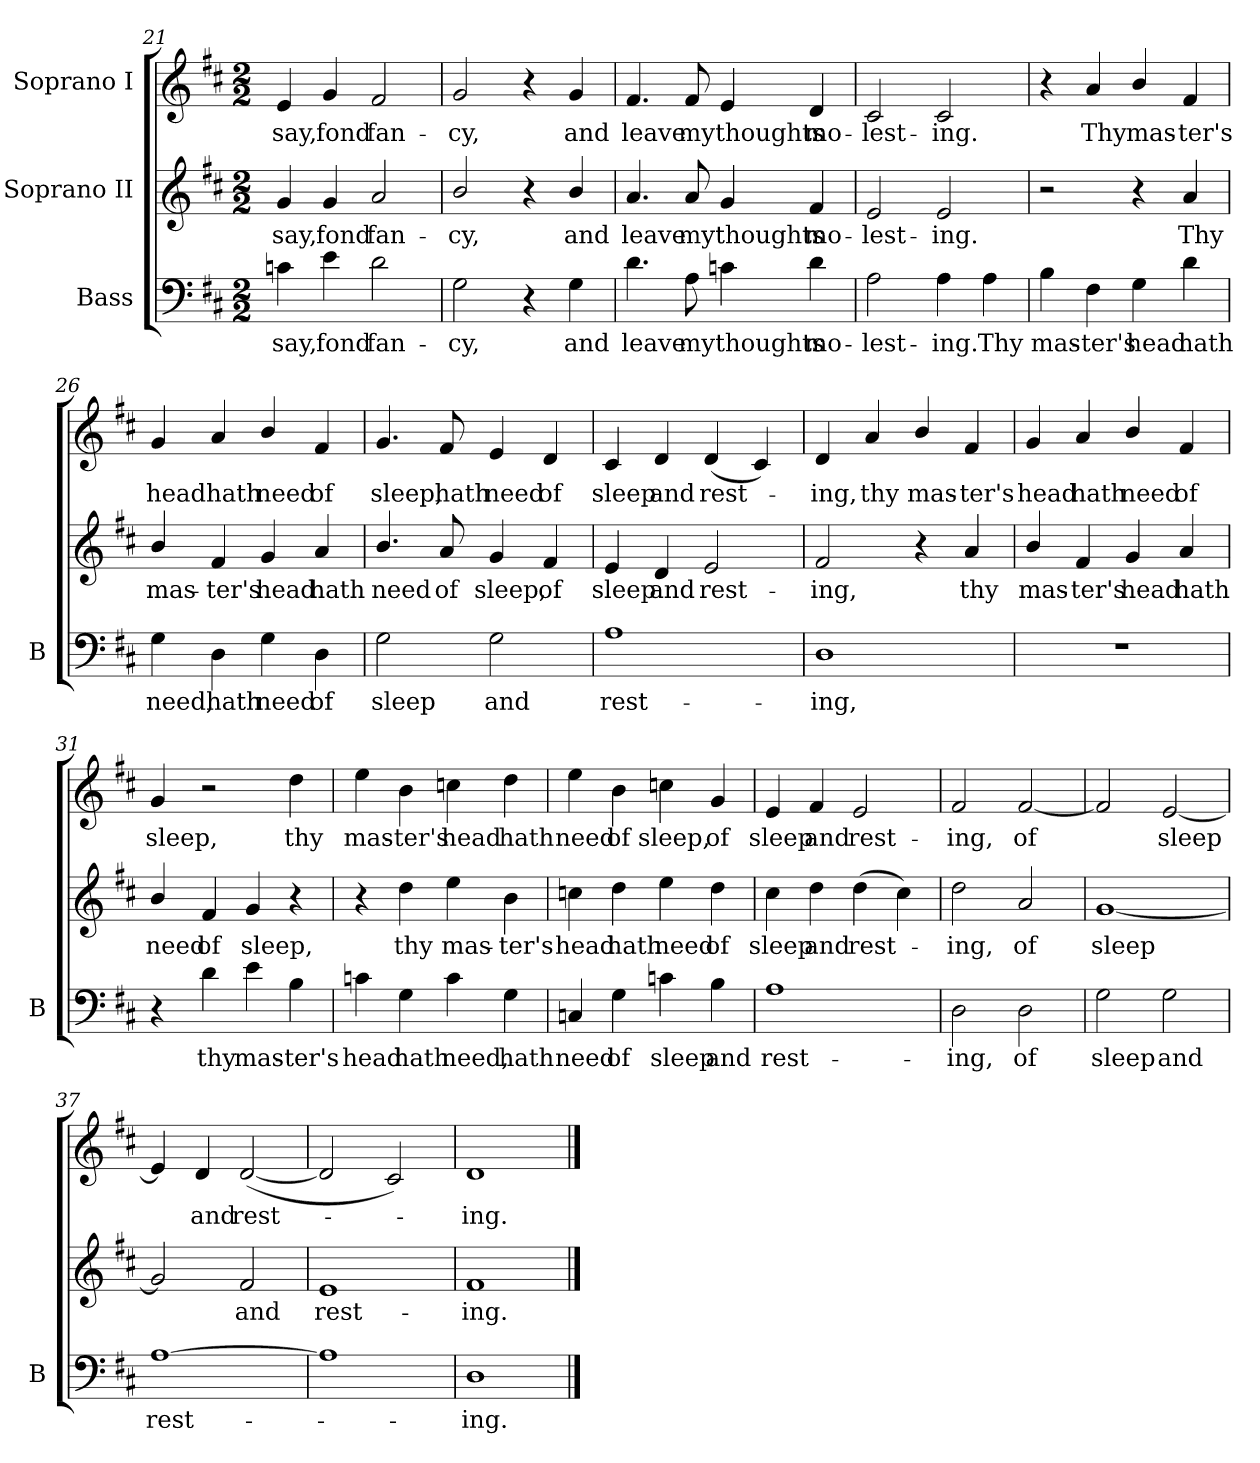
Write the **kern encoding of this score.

**kern	**text	**kern	**text	**kern	**text
*part3	*part3	*part2	*part2	*part1	*part1
*staff3	*staff3	*staff2	*staff2	*staff1	*staff1
*I"Bass	*	*I"Soprano II	*	*I"Soprano I	*
*I'B	*	*	*	*	*
*clefF4	*	*clefG2	*	*clefG2	*
*k[f#c#]	*	*k[f#c#]	*	*k[f#c#]	*
*D:	*	*D:	*	*D:	*
*M2/2	*	*M2/2	*	*M2/2	*
=21	=21	=21	=21	=21	=21
!	!LO:LY:b	!	!LO:LY:b	!	!LO:LY:b
4cn	say,	4g	say,	4e	say,
!	!LO:LY:b	!	!LO:LY:b	!	!LO:LY:b
4e	fond	4g	fond	4g	fond
!	!LO:LY:b	!	!LO:LY:b	!	!LO:LY:b
2d	fan-	2a	fan-	2f#	fan-
=22	=22	=22	=22	=22	=22
!	!LO:LY:b	!	!LO:LY:b	!	!LO:LY:b
2G	-cy,	2b/	-cy,	2g	-cy,
4r	.	4r	.	4r	.
!	!LO:LY:b	!	!LO:LY:b	!	!LO:LY:b
4G	and	4b/	and	4g	and
=23	=23	=23	=23	=23	=23
!	!LO:LY:b	!	!LO:LY:b	!	!LO:LY:b
4.d	leave	4.a	leave	4.f#	leave
!	!LO:LY:b	!	!LO:LY:b	!	!LO:LY:b
8A	my	8a	my	8f#	my
!	!LO:LY:b	!	!LO:LY:b	!	!LO:LY:b
4cn	thoughts	4g	thoughts	4e	thoughts
!	!LO:LY:b	!	!LO:LY:b	!	!LO:LY:b
4d	mo-	4f#	mo-	4d	mo-
=24	=24	=24	=24	=24	=24
!	!LO:LY:b	!	!LO:LY:b	!	!LO:LY:b
2A	-lest-	2e	-lest-	2c#	-lest-
!	!LO:LY:b	!	!LO:LY:b	!	!LO:LY:b
4A	-ing.	2e	-ing.	2c#	-ing.
!	!LO:LY:b	!	!	!	!
4A	Thy	.	.	.	.
!!LO:LB:g=z
=25	=25	=25	=25	=25	=25
!	!LO:LY:b	!	!	!	!
4B	mas-	2r	.	4r	.
!	!LO:LY:b	!	!	!	!LO:LY:b
4F#	-ter's	.	.	4a	Thy
!	!LO:LY:b	!	!	!	!LO:LY:b
4G	head	4r	.	4b/	mas-
!	!LO:LY:b	!	!LO:LY:b	!	!LO:LY:b
4d	hath	4a	Thy	4f#	-ter's
=26	=26	=26	=26	=26	=26
!	!LO:LY:b	!	!LO:LY:b	!	!LO:LY:b
4G	need,	4b/	mas-	4g	head
!	!LO:LY:b	!	!LO:LY:b	!	!LO:LY:b
4D	hath	4f#	-ter's	4a	hath
!	!LO:LY:b	!	!LO:LY:b	!	!LO:LY:b
4G	need	4g	head	4b/	need
!	!LO:LY:b	!	!LO:LY:b	!	!LO:LY:b
4D	of	4a	hath	4f#	of
=27	=27	=27	=27	=27	=27
!	!LO:LY:b	!	!LO:LY:b	!	!LO:LY:b
2G	sleep	4.b/	need	4.g	sleep,
!	!	!	!LO:LY:b	!	!LO:LY:b
.	.	8a	of	8f#	hath
!	!LO:LY:b	!	!LO:LY:b	!	!LO:LY:b
2G	and	4g	sleep,	4e	need
!	!	!	!LO:LY:b	!	!LO:LY:b
.	.	4f#	of	4d	of
=28	=28	=28	=28	=28	=28
!	!LO:LY:b	!	!LO:LY:b	!	!LO:LY:b
1A	rest-	4e	sleep	4c#	sleep
!	!	!	!LO:LY:b	!	!LO:LY:b
.	.	4d	and	4d	and
!	!	!	!LO:LY:b	!	!LO:LY:b
.	.	2e	rest-	(<4d	rest-
.	.	.	.	4c#)	.
=29	=29	=29	=29	=29	=29
!	!LO:LY:b	!	!LO:LY:b	!	!LO:LY:b
1D	-ing,	2f#	-ing,	4d	ing,
!	!	!	!	!	!LO:LY:b
.	.	.	.	4a	thy
!	!	!	!	!	!LO:LY:b
.	.	4r	.	4b/	mas-
!	!	!	!LO:LY:b	!	!LO:LY:b
.	.	4a	thy	4f#	-ter's
!!LO:LB:g=z
=30	=30	=30	=30	=30	=30
!	!	!	!LO:LY:b	!	!LO:LY:b
1r	.	4b/	mas-	4g	head
!	!	!	!LO:LY:b	!	!LO:LY:b
.	.	4f#	-ter's	4a	hath
!	!	!	!LO:LY:b	!	!LO:LY:b
.	.	4g	head	4b/	need
!	!	!	!LO:LY:b	!	!LO:LY:b
.	.	4a	hath	4f#	of
=31	=31	=31	=31	=31	=31
!	!	!	!LO:LY:b	!	!LO:LY:b
4r	.	4b/	need	4g	sleep,
!	!LO:LY:b	!	!LO:LY:b	!	!
4d	thy	4f#	of	2r	.
!	!LO:LY:b	!	!LO:LY:b	!	!
4e	mas-	4g	sleep,	.	.
!	!LO:LY:b	!	!	!	!LO:LY:b
4B	-ter's	4r	.	4dd	thy
=32	=32	=32	=32	=32	=32
!	!LO:LY:b	!	!	!	!LO:LY:b
4cn	head	4r	.	4ee	mas-
!	!LO:LY:b	!	!LO:LY:b	!	!LO:LY:b
4G	hath	4dd	thy	4b	-ter's
!	!LO:LY:b	!	!LO:LY:b	!	!LO:LY:b
4c	need,	4ee	mas-	4ccn	head
!	!LO:LY:b	!	!LO:LY:b	!	!LO:LY:b
4G	hath	4b	-ter's	4dd	hath
=33	=33	=33	=33	=33	=33
!	!LO:LY:b	!	!LO:LY:b	!	!LO:LY:b
4Cn	need	4ccn	head	4ee	need
!	!LO:LY:b	!	!LO:LY:b	!	!LO:LY:b
4G	of	4dd	hath	4b	of
!	!LO:LY:b	!	!LO:LY:b	!	!LO:LY:b
4cn	sleep	4ee	need	4ccn	sleep,
!	!LO:LY:b	!	!LO:LY:b	!	!LO:LY:b
4B	and	4dd	of	4g	of
=34	=34	=34	=34	=34	=34
!	!LO:LY:b	!	!LO:LY:b	!	!LO:LY:b
1A	rest-	4cc#	sleep	4e	sleep
!	!	!	!LO:LY:b	!	!LO:LY:b
.	.	4dd	and	4f#	and
!	!	!	!LO:LY:b	!	!LO:LY:b
.	.	(>4dd	rest-	2e	rest-
.	.	4cc#)	.	.	.
!!LO:LB:g=z
=35	=35	=35	=35	=35	=35
!	!LO:LY:b	!	!LO:LY:b	!	!LO:LY:b
2D	-ing,	2dd	-ing,	2f#	-ing,
!	!LO:LY:b	!	!LO:LY:b	!	!LO:LY:b
2D	of	2a	of	[2f#	of
=36	=36	=36	=36	=36	=36
!	!LO:LY:b	!	!LO:LY:b	!	!
2G	sleep	[1g	sleep	2f#]	.
!	!LO:LY:b	!	!	!	!LO:LY:b
2G	and	.	.	[2e	sleep
=37	=37	=37	=37	=37	=37
!	!LO:LY:b	!	!	!	!
[1A	rest-	2g]	.	4e]	.
!	!	!	!	!	!LO:LY:b
.	.	.	.	4d	and
!	!	!	!LO:LY:b	!	!LO:LY:b
.	.	2f#	and	(<[2d	rest-
=38	=38	=38	=38	=38	=38
!	!	!	!LO:LY:b	!	!
1A]	.	1e	rest-	2d]	.
.	.	.	.	2c#)	.
=39	=39	=39	=39	=39	=39
!	!LO:LY:b	!	!LO:LY:b	!	!LO:LY:b
1D	ing.	1f#	-ing.	1d	ing.
==	==	==	==	==	==
*-	*-	*-	*-	*-	*-
